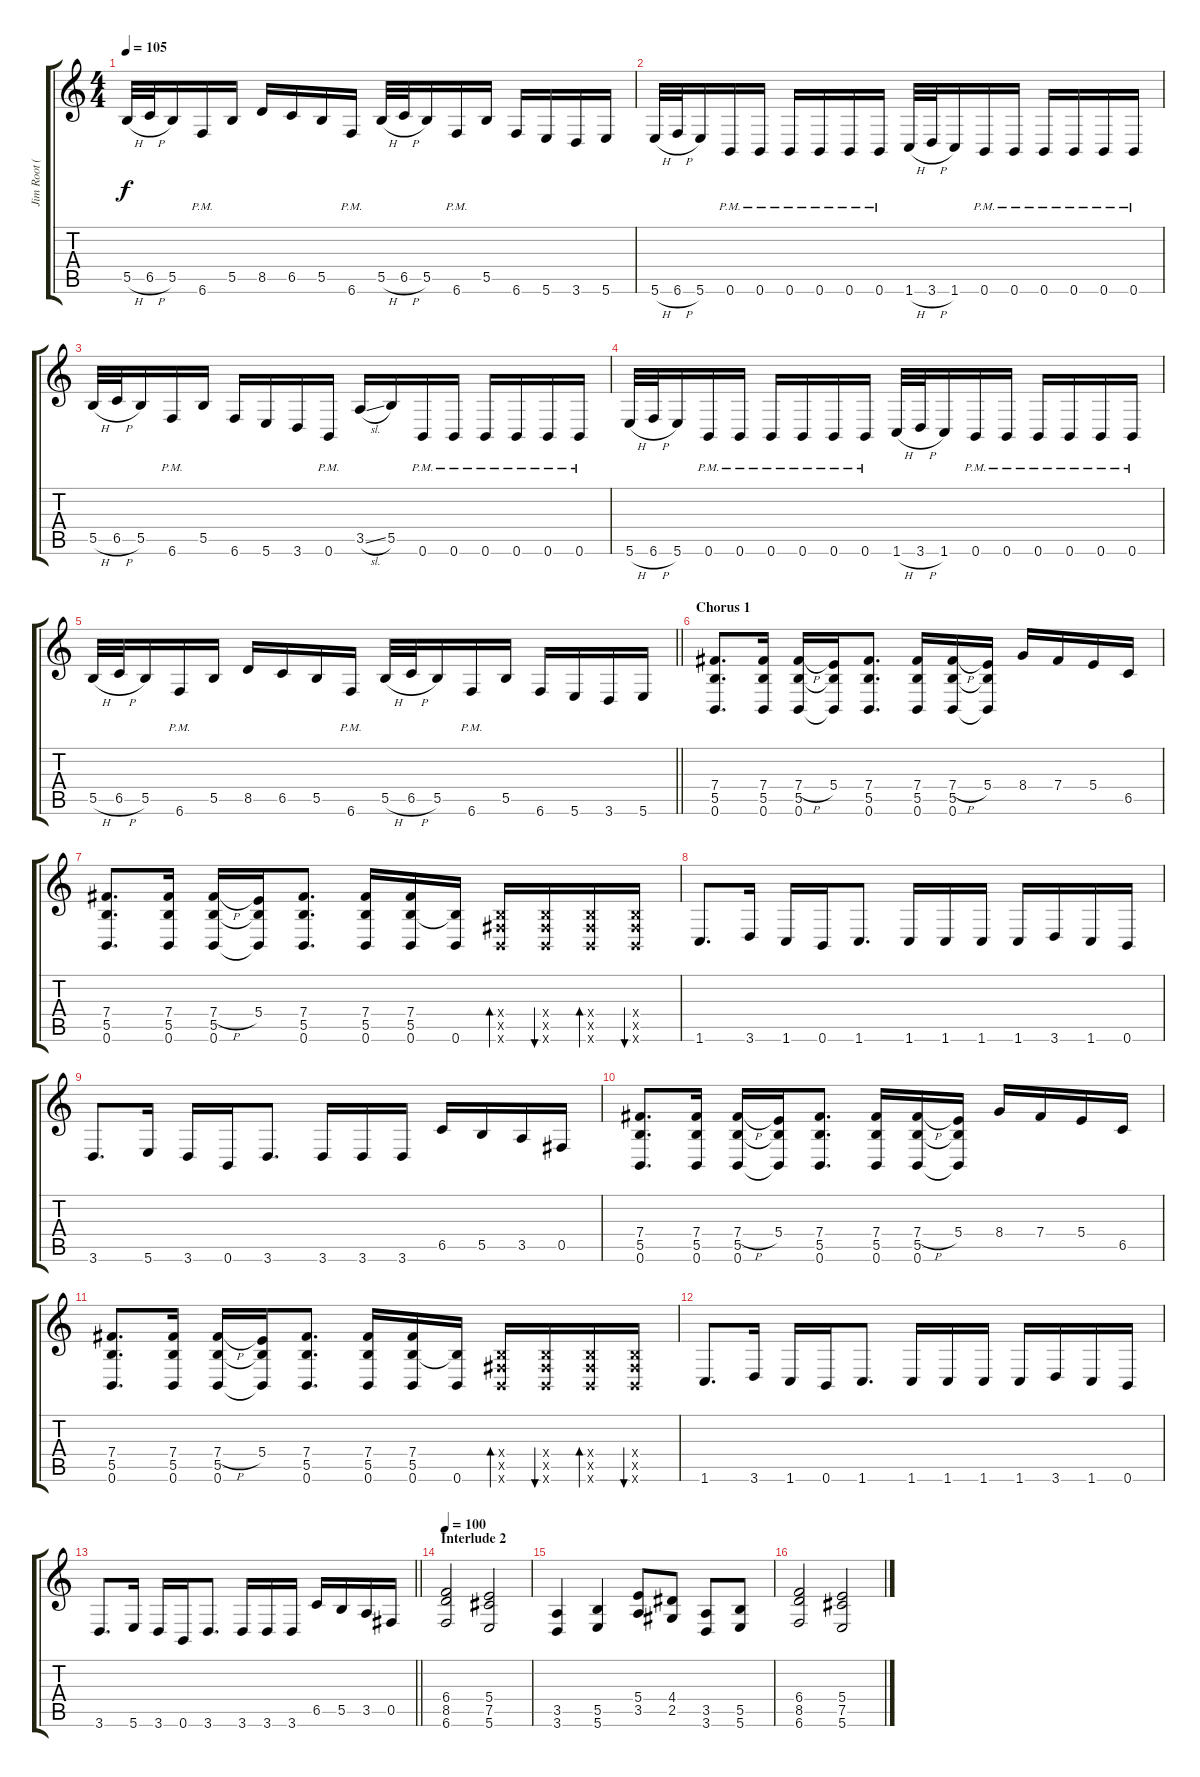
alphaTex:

\track ("Jim Root (Guitar Rhythm)" "Jim Root (") {instrument distortionguitar}
\staff {score tabs}
\tuning (Db4 Ab3 E3 B2 Gb2 B1) {hide}
\ts (4 4)
\tempo 105
\clef g2
\ks c
5.5{h}.32{dy f} 6.5{h}.32 5.5.16 6.6{pm}.16 5.5.16 8.5.16 6.5.16 5.5.16 6.6{pm}.16 5.5{h}.32 6.5{h}.32 5.5.16 6.6{pm}.16 5.5.16 6.6.16 5.6.16 3.6.16 5.6.16 |
5.6{h}.32 6.6{h}.32 5.6.16 0.6{pm}.16 0.6{pm}.16 0.6{pm}.16 0.6{pm}.16 0.6{pm}.16 0.6{pm}.16 1.6{h}.32 3.6{h}.32 1.6.16 0.6{pm}.16 0.6{pm}.16 0.6{pm}.16 0.6{pm}.16 0.6{pm}.16 0.6{pm}.16 |
5.5{h}.32 6.5{h}.32 5.5.16 6.6{pm}.16 5.5.16 6.6.16 5.6.16 3.6.16 0.6{pm}.16 3.5{sl}.16 5.5.16 0.6{pm}.16 0.6{pm}.16 0.6{pm}.16 0.6{pm}.16 0.6{pm}.16 0.6{pm}.16 |
5.6{h}.32 6.6{h}.32 5.6.16 0.6{pm}.16 0.6{pm}.16 0.6{pm}.16 0.6{pm}.16 0.6{pm}.16 0.6{pm}.16 1.6{h}.32 3.6{h}.32 1.6.16 0.6{pm}.16 0.6{pm}.16 0.6{pm}.16 0.6{pm}.16 0.6{pm}.16 0.6{pm}.16 |
\barLineRight lightlight
5.5{h}.32 6.5{h}.32 5.5.16 6.6{pm}.16 5.5.16 8.5.16 6.5.16 5.5.16 6.6{pm}.16 5.5{h}.32 6.5{h}.32 5.5.16 6.6{pm}.16 5.5.16 6.6.16 5.6.16 3.6.16 5.6.16 |
\section ("" "Chorus 1")
(7.4 5.5 0.6).8{d} (7.4 5.5 0.6).16 (7.4{h} 5.5 0.6).16 (5.4 5.5{t} 0.6{t}).16 (7.4 5.5 0.6).8{d} (7.4 5.5 0.6).16 (7.4{h} 5.5 0.6).16 (5.4 5.5{t} 0.6{t}).16 8.4.16 7.4.16 5.4.16 6.5.16 |
(7.4 5.5 0.6).8{d} (7.4 5.5 0.6).16 (7.4{h} 5.5 0.6).16 (5.4 5.5{t} 0.6{t}).16 (7.4 5.5 0.6).8{d} (7.4 5.5 0.6).16 (7.4 5.5 0.6).16 (5.5{t} 0.6).16 (0.4{x} 0.5{x} 0.6{x}).16{bd 120} (0.4{x} 0.5{x} 0.6{x}).16{bu 120} (0.4{x} 0.5{x} 0.6{x}).16{bd 120} (0.4{x} 0.5{x} 0.6{x}).16{bu 120} |
1.6.8{d} 3.6.16 1.6.16 0.6.16 1.6.8{d} 1.6.16 1.6.16 1.6.16 1.6.16 3.6.16 1.6.16 0.6.16 |
3.6.8{d} 5.6.16 3.6.16 0.6.16 3.6.8{d} 3.6.16 3.6.16 3.6.16 6.5.16 5.5.16 3.5.16 0.5.16 |
(7.4 5.5 0.6).8{d} (7.4 5.5 0.6).16 (7.4{h} 5.5 0.6).16 (5.4 5.5{t} 0.6{t}).16 (7.4 5.5 0.6).8{d} (7.4 5.5 0.6).16 (7.4{h} 5.5 0.6).16 (5.4 5.5{t} 0.6{t}).16 8.4.16 7.4.16 5.4.16 6.5.16 |
(7.4 5.5 0.6).8{d} (7.4 5.5 0.6).16 (7.4{h} 5.5 0.6).16 (5.4 5.5{t} 0.6{t}).16 (7.4 5.5 0.6).8{d} (7.4 5.5 0.6).16 (7.4 5.5 0.6).16 (5.5{t} 0.6).16 (0.4{x} 0.5{x} 0.6{x}).16{bd 120} (0.4{x} 0.5{x} 0.6{x}).16{bu 120} (0.4{x} 0.5{x} 0.6{x}).16{bd 120} (0.4{x} 0.5{x} 0.6{x}).16{bu 120} |
1.6.8{d} 3.6.16 1.6.16 0.6.16 1.6.8{d} 1.6.16 1.6.16 1.6.16 1.6.16 3.6.16 1.6.16 0.6.16 |
\barLineRight lightlight
3.6.8{d} 5.6.16 3.6.16 0.6.16 3.6.8{d} 3.6.16 3.6.16 3.6.16 6.5.16 5.5.16 3.5.16 0.5.16 |
\section ("" "Interlude 2")
\tempo 100
(6.4 8.5 6.6).2 (5.4 7.5 5.6).2 |
(3.5 3.6).4 (5.5 5.6).4 (5.4 3.5).8 (4.4 2.5).8 (3.5 3.6).8 (5.5 5.6).8 |
(6.4 8.5 6.6).2 (5.4 7.5 5.6).2
